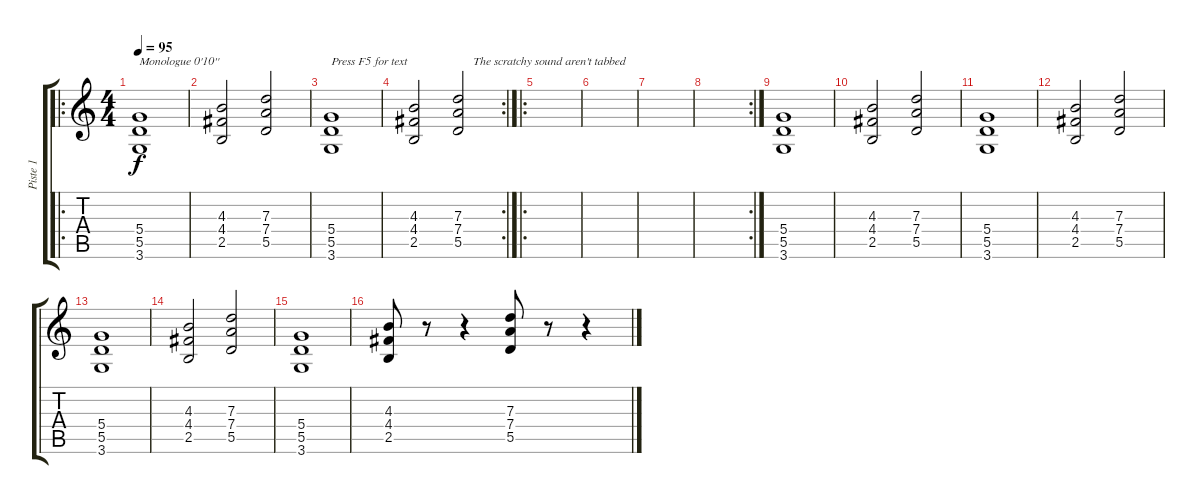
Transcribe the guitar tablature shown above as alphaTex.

\track ("Piste 1" "Piste 1") {instrument overdrivenguitar}
\staff {score tabs}
\tuning (E4 B3 G3 D3 A2 E2) {hide}
\ro
\ts (4 4)
\tempo 95
\clef g2
\ks c
(5.4 5.5 3.6).1{txt "Monologue 0'10''" dy f instrument overdrivenguitar} |
(4.3 4.4 2.5).2 (7.3 7.4 5.5).2 |
(5.4 5.5 3.6).1{txt "Press F5 for text"} |
\rc 2
(4.3 4.4 2.5).2 (7.3 7.4 5.5).2{txt "     The scratchy sound aren't tabbed "} |
\ro
|
|
|
\rc 2
|
(5.4 5.5 3.6).1 |
(4.3 4.4 2.5).2 (7.3 7.4 5.5).2 |
(5.4 5.5 3.6).1 |
(4.3 4.4 2.5).2 (7.3 7.4 5.5).2 |
(5.4 5.5 3.6).1 |
(4.3 4.4 2.5).2 (7.3 7.4 5.5).2 |
(5.4 5.5 3.6).1 |
(4.3 4.4 2.5).8 r.8 r.4 (7.3 7.4 5.5).8 r.8 r.4
